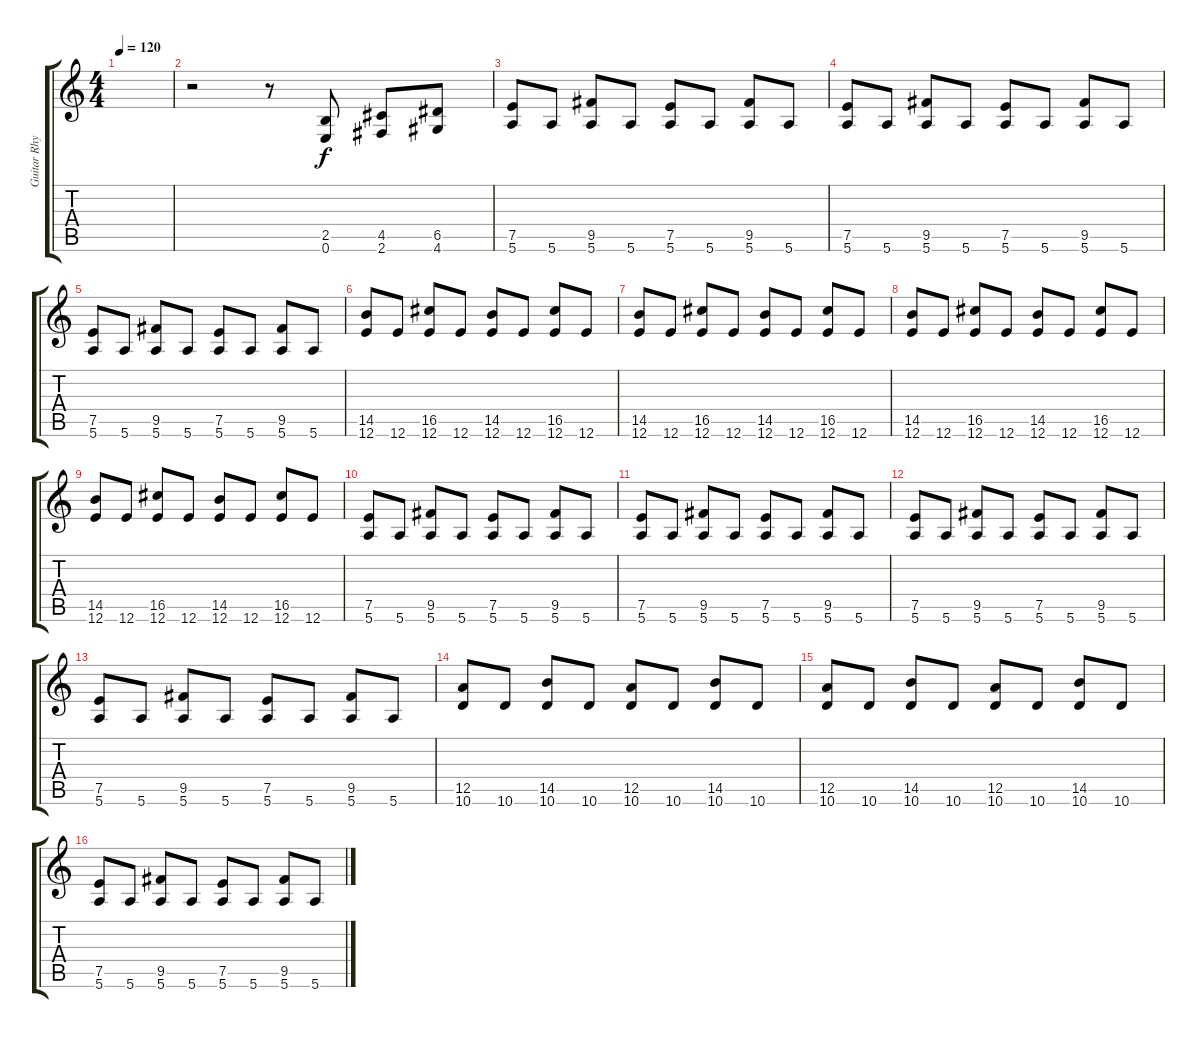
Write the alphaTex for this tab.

\track ("Guitar Rhythm" "Guitar Rhy") {instrument distortionguitar}
\staff {score tabs}
\tuning (E4 B3 G3 D3 A2 E2) {hide}
\ts (4 4)
\tempo 120
\clef g2
\ks c
|
r.2 r.8 (2.5 0.6).8 (4.5 2.6).8 (6.5 4.6).8 |
(7.5 5.6).8 5.6.8 (9.5 5.6).8 5.6.8 (7.5 5.6).8 5.6.8 (9.5 5.6).8 5.6.8 |
(7.5 5.6).8 5.6.8 (9.5 5.6).8 5.6.8 (7.5 5.6).8 5.6.8 (9.5 5.6).8 5.6.8 |
(7.5 5.6).8 5.6.8 (9.5 5.6).8 5.6.8 (7.5 5.6).8 5.6.8 (9.5 5.6).8 5.6.8 |
(14.5 12.6).8 12.6.8 (16.5 12.6).8 12.6.8 (14.5 12.6).8 12.6.8 (16.5 12.6).8 12.6.8 |
(14.5 12.6).8 12.6.8 (16.5 12.6).8 12.6.8 (14.5 12.6).8 12.6.8 (16.5 12.6).8 12.6.8 |
(14.5 12.6).8 12.6.8 (16.5 12.6).8 12.6.8 (14.5 12.6).8 12.6.8 (16.5 12.6).8 12.6.8 |
(14.5 12.6).8 12.6.8 (16.5 12.6).8 12.6.8 (14.5 12.6).8 12.6.8 (16.5 12.6).8 12.6.8 |
(7.5 5.6).8 5.6.8 (9.5 5.6).8 5.6.8 (7.5 5.6).8 5.6.8 (9.5 5.6).8 5.6.8 |
(7.5 5.6).8 5.6.8 (9.5 5.6).8 5.6.8 (7.5 5.6).8 5.6.8 (9.5 5.6).8 5.6.8 |
(7.5 5.6).8 5.6.8 (9.5 5.6).8 5.6.8 (7.5 5.6).8 5.6.8 (9.5 5.6).8 5.6.8 |
(7.5 5.6).8 5.6.8 (9.5 5.6).8 5.6.8 (7.5 5.6).8 5.6.8 (9.5 5.6).8 5.6.8 |
(12.5 10.6).8 10.6.8 (14.5 10.6).8 10.6.8 (12.5 10.6).8 10.6.8 (14.5 10.6).8 10.6.8 |
(12.5 10.6).8 10.6.8 (14.5 10.6).8 10.6.8 (12.5 10.6).8 10.6.8 (14.5 10.6).8 10.6.8 |
(7.5 5.6).8 5.6.8 (9.5 5.6).8 5.6.8 (7.5 5.6).8 5.6.8 (9.5 5.6).8 5.6.8
